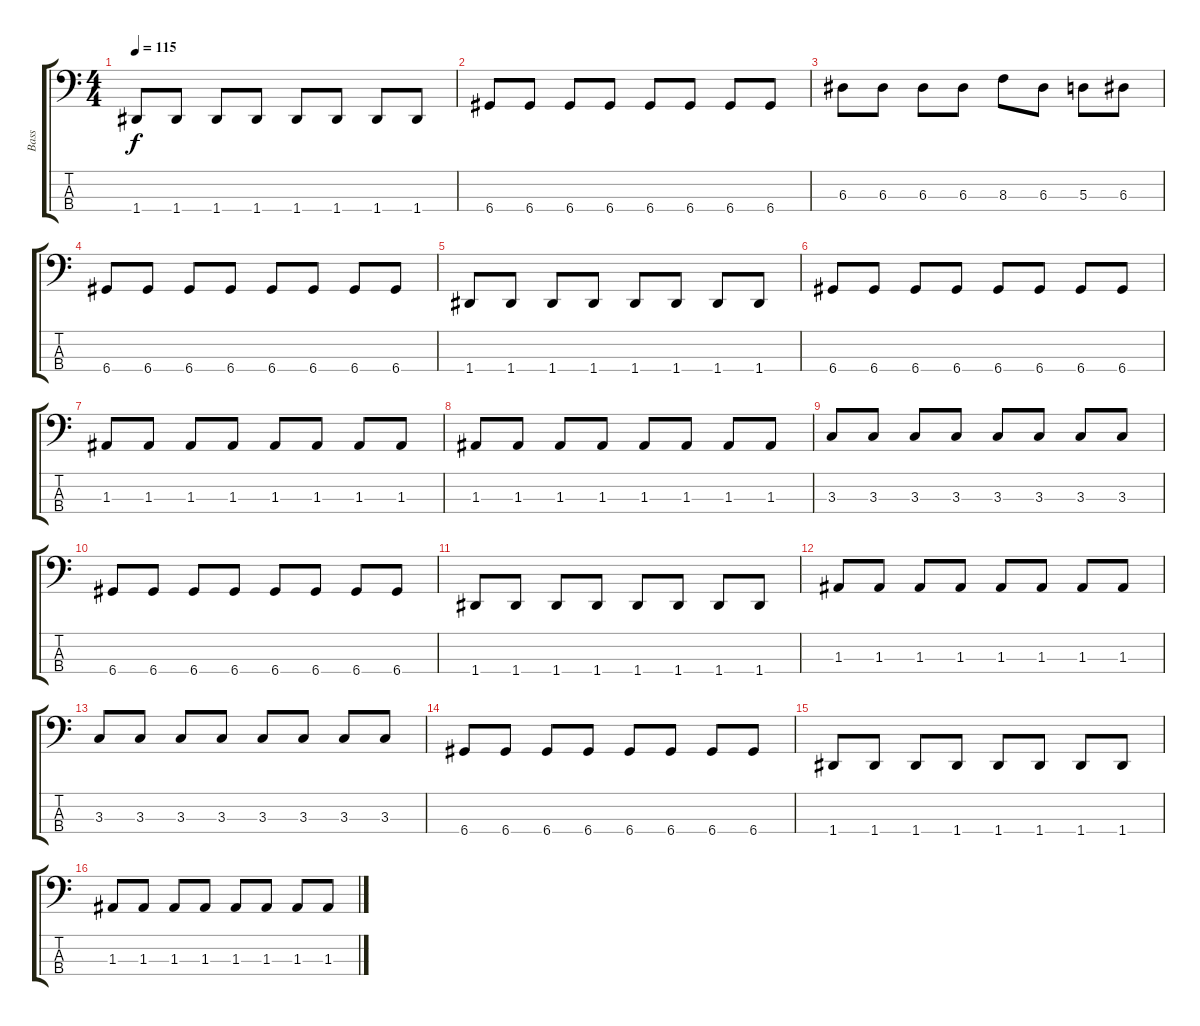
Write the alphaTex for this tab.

\track ("Bass" "Bass") {instrument electricbasspick}
\staff {score tabs}
\tuning (G2 D2 A1 D1) {hide}
\ts (4 4)
\tempo 115
\clef f4
\ks c
1.4.8{dy f instrument electricbasspick} 1.4.8 1.4.8 1.4.8 1.4.8 1.4.8 1.4.8 1.4.8 |
6.4.8 6.4.8 6.4.8 6.4.8 6.4.8 6.4.8 6.4.8 6.4.8 |
6.3.8 6.3.8 6.3.8 6.3.8 8.3.8 6.3.8 5.3.8 6.3.8 |
6.4.8 6.4.8 6.4.8 6.4.8 6.4.8 6.4.8 6.4.8 6.4.8 |
1.4.8 1.4.8 1.4.8 1.4.8 1.4.8 1.4.8 1.4.8 1.4.8 |
6.4.8 6.4.8 6.4.8 6.4.8 6.4.8 6.4.8 6.4.8 6.4.8 |
1.3.8 1.3.8 1.3.8 1.3.8 1.3.8 1.3.8 1.3.8 1.3.8 |
1.3.8 1.3.8 1.3.8 1.3.8 1.3.8 1.3.8 1.3.8 1.3.8 |
3.3.8 3.3.8 3.3.8 3.3.8 3.3.8 3.3.8 3.3.8 3.3.8 |
6.4.8 6.4.8 6.4.8 6.4.8 6.4.8 6.4.8 6.4.8 6.4.8 |
1.4.8 1.4.8 1.4.8 1.4.8 1.4.8 1.4.8 1.4.8 1.4.8 |
1.3.8 1.3.8 1.3.8 1.3.8 1.3.8 1.3.8 1.3.8 1.3.8 |
3.3.8 3.3.8 3.3.8 3.3.8 3.3.8 3.3.8 3.3.8 3.3.8 |
6.4.8 6.4.8 6.4.8 6.4.8 6.4.8 6.4.8 6.4.8 6.4.8 |
1.4.8 1.4.8 1.4.8 1.4.8 1.4.8 1.4.8 1.4.8 1.4.8 |
1.3.8 1.3.8 1.3.8 1.3.8 1.3.8 1.3.8 1.3.8 1.3.8
